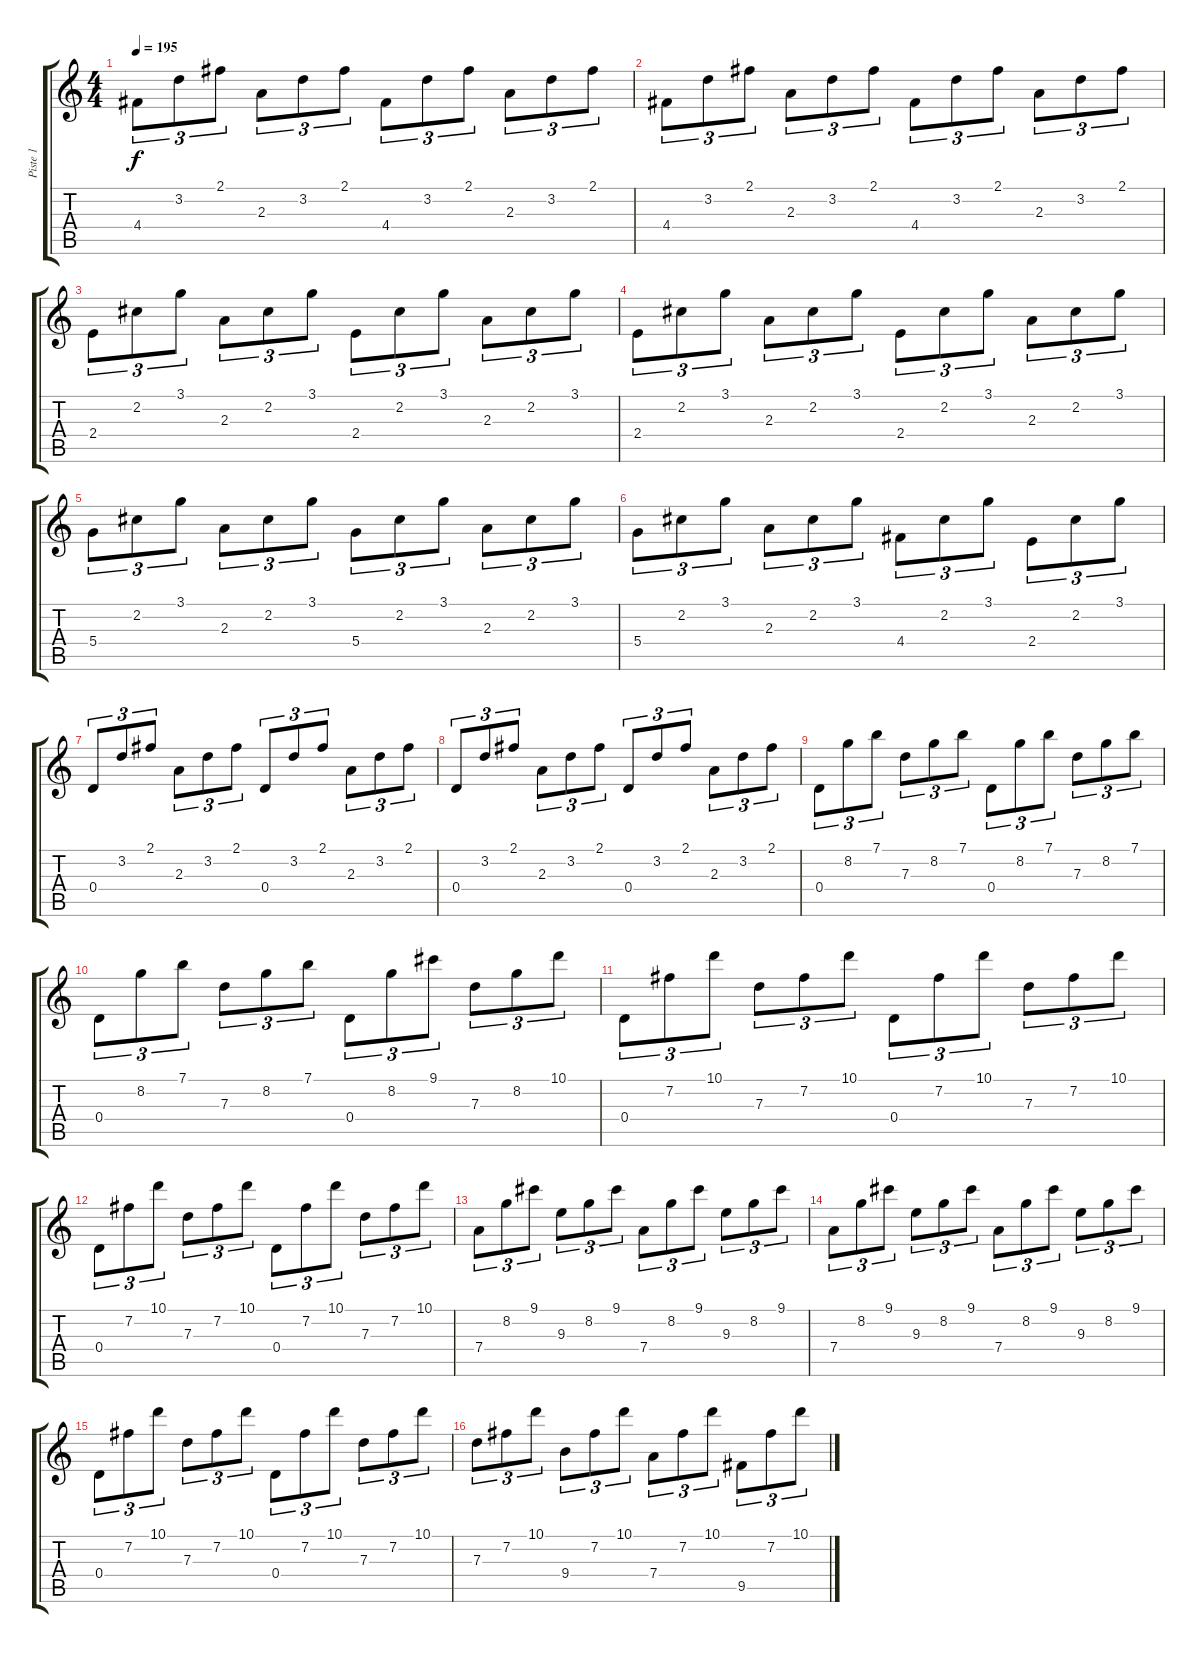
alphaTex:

\track ("Piste 1" "Piste 1") {instrument acousticguitarnylon}
\staff {score tabs}
\tuning (E4 B3 G3 D3 A2 E2) {hide}
\ts (4 4)
\tempo 195
\clef g2
\ks c
4.4.8{tu (3 2) dy f} 3.2.8{tu (3 2)} 2.1.8{tu (3 2)} 2.3.8{tu (3 2)} 3.2.8{tu (3 2)} 2.1.8{tu (3 2)} 4.4.8{tu (3 2)} 3.2.8{tu (3 2)} 2.1.8{tu (3 2)} 2.3.8{tu (3 2)} 3.2.8{tu (3 2)} 2.1.8{tu (3 2)} |
4.4.8{tu (3 2)} 3.2.8{tu (3 2)} 2.1.8{tu (3 2)} 2.3.8{tu (3 2)} 3.2.8{tu (3 2)} 2.1.8{tu (3 2)} 4.4.8{tu (3 2)} 3.2.8{tu (3 2)} 2.1.8{tu (3 2)} 2.3.8{tu (3 2)} 3.2.8{tu (3 2)} 2.1.8{tu (3 2)} |
2.4.8{tu (3 2)} 2.2.8{tu (3 2)} 3.1.8{tu (3 2)} 2.3.8{tu (3 2)} 2.2.8{tu (3 2)} 3.1.8{tu (3 2)} 2.4.8{tu (3 2)} 2.2.8{tu (3 2)} 3.1.8{tu (3 2)} 2.3.8{tu (3 2)} 2.2.8{tu (3 2)} 3.1.8{tu (3 2)} |
2.4.8{tu (3 2)} 2.2.8{tu (3 2)} 3.1.8{tu (3 2)} 2.3.8{tu (3 2)} 2.2.8{tu (3 2)} 3.1.8{tu (3 2)} 2.4.8{tu (3 2)} 2.2.8{tu (3 2)} 3.1.8{tu (3 2)} 2.3.8{tu (3 2)} 2.2.8{tu (3 2)} 3.1.8{tu (3 2)} |
5.4.8{tu (3 2)} 2.2.8{tu (3 2)} 3.1.8{tu (3 2)} 2.3.8{tu (3 2)} 2.2.8{tu (3 2)} 3.1.8{tu (3 2)} 5.4.8{tu (3 2)} 2.2.8{tu (3 2)} 3.1.8{tu (3 2)} 2.3.8{tu (3 2)} 2.2.8{tu (3 2)} 3.1.8{tu (3 2)} |
5.4.8{tu (3 2)} 2.2.8{tu (3 2)} 3.1.8{tu (3 2)} 2.3.8{tu (3 2)} 2.2.8{tu (3 2)} 3.1.8{tu (3 2)} 4.4.8{tu (3 2)} 2.2.8{tu (3 2)} 3.1.8{tu (3 2)} 2.4.8{tu (3 2)} 2.2.8{tu (3 2)} 3.1.8{tu (3 2)} |
0.4.8{tu (3 2)} 3.2.8{tu (3 2)} 2.1.8{tu (3 2)} 2.3.8{tu (3 2)} 3.2.8{tu (3 2)} 2.1.8{tu (3 2)} 0.4.8{tu (3 2)} 3.2.8{tu (3 2)} 2.1.8{tu (3 2)} 2.3.8{tu (3 2)} 3.2.8{tu (3 2)} 2.1.8{tu (3 2)} |
0.4.8{tu (3 2)} 3.2.8{tu (3 2)} 2.1.8{tu (3 2)} 2.3.8{tu (3 2)} 3.2.8{tu (3 2)} 2.1.8{tu (3 2)} 0.4.8{tu (3 2)} 3.2.8{tu (3 2)} 2.1.8{tu (3 2)} 2.3.8{tu (3 2)} 3.2.8{tu (3 2)} 2.1.8{tu (3 2)} |
0.4.8{tu (3 2)} 8.2.8{tu (3 2)} 7.1.8{tu (3 2)} 7.3.8{tu (3 2)} 8.2.8{tu (3 2)} 7.1.8{tu (3 2)} 0.4.8{tu (3 2)} 8.2.8{tu (3 2)} 7.1.8{tu (3 2)} 7.3.8{tu (3 2)} 8.2.8{tu (3 2)} 7.1.8{tu (3 2)} |
0.4.8{tu (3 2)} 8.2.8{tu (3 2)} 7.1.8{tu (3 2)} 7.3.8{tu (3 2)} 8.2.8{tu (3 2)} 7.1.8{tu (3 2)} 0.4.8{tu (3 2)} 8.2.8{tu (3 2)} 9.1.8{tu (3 2)} 7.3.8{tu (3 2)} 8.2.8{tu (3 2)} 10.1.8{tu (3 2)} |
0.4.8{tu (3 2)} 7.2.8{tu (3 2)} 10.1.8{tu (3 2)} 7.3.8{tu (3 2)} 7.2.8{tu (3 2)} 10.1.8{tu (3 2)} 0.4.8{tu (3 2)} 7.2.8{tu (3 2)} 10.1.8{tu (3 2)} 7.3.8{tu (3 2)} 7.2.8{tu (3 2)} 10.1.8{tu (3 2)} |
0.4.8{tu (3 2)} 7.2.8{tu (3 2)} 10.1.8{tu (3 2)} 7.3.8{tu (3 2)} 7.2.8{tu (3 2)} 10.1.8{tu (3 2)} 0.4.8{tu (3 2)} 7.2.8{tu (3 2)} 10.1.8{tu (3 2)} 7.3.8{tu (3 2)} 7.2.8{tu (3 2)} 10.1.8{tu (3 2)} |
7.4.8{tu (3 2)} 8.2.8{tu (3 2)} 9.1.8{tu (3 2)} 9.3.8{tu (3 2)} 8.2.8{tu (3 2)} 9.1.8{tu (3 2)} 7.4.8{tu (3 2)} 8.2.8{tu (3 2)} 9.1.8{tu (3 2)} 9.3.8{tu (3 2)} 8.2.8{tu (3 2)} 9.1.8{tu (3 2)} |
7.4.8{tu (3 2)} 8.2.8{tu (3 2)} 9.1.8{tu (3 2)} 9.3.8{tu (3 2)} 8.2.8{tu (3 2)} 9.1.8{tu (3 2)} 7.4.8{tu (3 2)} 8.2.8{tu (3 2)} 9.1.8{tu (3 2)} 9.3.8{tu (3 2)} 8.2.8{tu (3 2)} 9.1.8{tu (3 2)} |
0.4.8{tu (3 2)} 7.2.8{tu (3 2)} 10.1.8{tu (3 2)} 7.3.8{tu (3 2)} 7.2.8{tu (3 2)} 10.1.8{tu (3 2)} 0.4.8{tu (3 2)} 7.2.8{tu (3 2)} 10.1.8{tu (3 2)} 7.3.8{tu (3 2)} 7.2.8{tu (3 2)} 10.1.8{tu (3 2)} |
7.3.8{tu (3 2)} 7.2.8{tu (3 2)} 10.1.8{tu (3 2)} 9.4.8{tu (3 2)} 7.2.8{tu (3 2)} 10.1.8{tu (3 2)} 7.4.8{tu (3 2)} 7.2.8{tu (3 2)} 10.1.8{tu (3 2)} 9.5.8{tu (3 2)} 7.2.8{tu (3 2)} 10.1.8{tu (3 2)}
